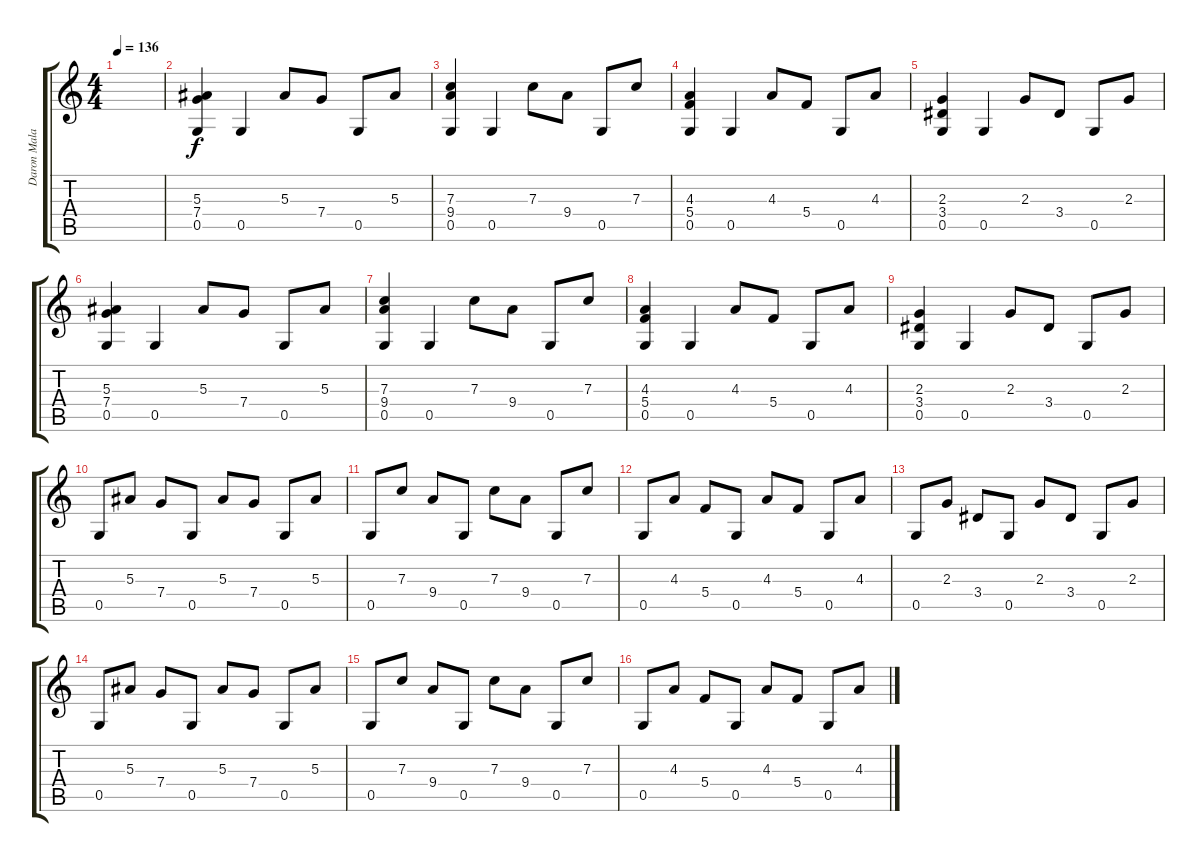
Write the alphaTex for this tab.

\track ("Daron Malakian (overdrive)" "Daron Mala") {instrument overdrivenguitar}
\staff {score tabs}
\tuning (D4 A3 F3 C3 G2 C2) {hide}
\ts (4 4)
\tempo 136
\clef g2
\ks c
|
(5.3 7.4 0.5).4{instrument electricguitarmuted} 0.5.4 5.3.8 7.4.8 0.5.8 5.3.8 |
(7.3 9.4 0.5).4 0.5.4 7.3.8 9.4.8 0.5.8 7.3.8 |
(4.3 5.4 0.5).4 0.5.4 4.3.8 5.4.8 0.5.8 4.3.8 |
(2.3 3.4 0.5).4 0.5.4 2.3.8 3.4.8 0.5.8 2.3.8 |
(5.3 7.4 0.5).4 0.5.4 5.3.8 7.4.8 0.5.8 5.3.8 |
(7.3 9.4 0.5).4 0.5.4 7.3.8 9.4.8 0.5.8 7.3.8 |
(4.3 5.4 0.5).4 0.5.4 4.3.8 5.4.8 0.5.8 4.3.8 |
(2.3 3.4 0.5).4 0.5.4 2.3.8 3.4.8 0.5.8 2.3.8 |
0.5.8 5.3.8 7.4.8 0.5.8 5.3.8 7.4.8 0.5.8 5.3.8 |
0.5.8 7.3.8 9.4.8 0.5.8 7.3.8 9.4.8 0.5.8 7.3.8 |
0.5.8 4.3.8 5.4.8 0.5.8 4.3.8 5.4.8 0.5.8 4.3.8 |
0.5.8 2.3.8 3.4.8 0.5.8 2.3.8 3.4.8 0.5.8 2.3.8 |
0.5.8 5.3.8 7.4.8 0.5.8 5.3.8 7.4.8 0.5.8 5.3.8 |
0.5.8 7.3.8 9.4.8 0.5.8 7.3.8 9.4.8 0.5.8 7.3.8 |
0.5.8 4.3.8 5.4.8 0.5.8 4.3.8 5.4.8 0.5.8 4.3.8
